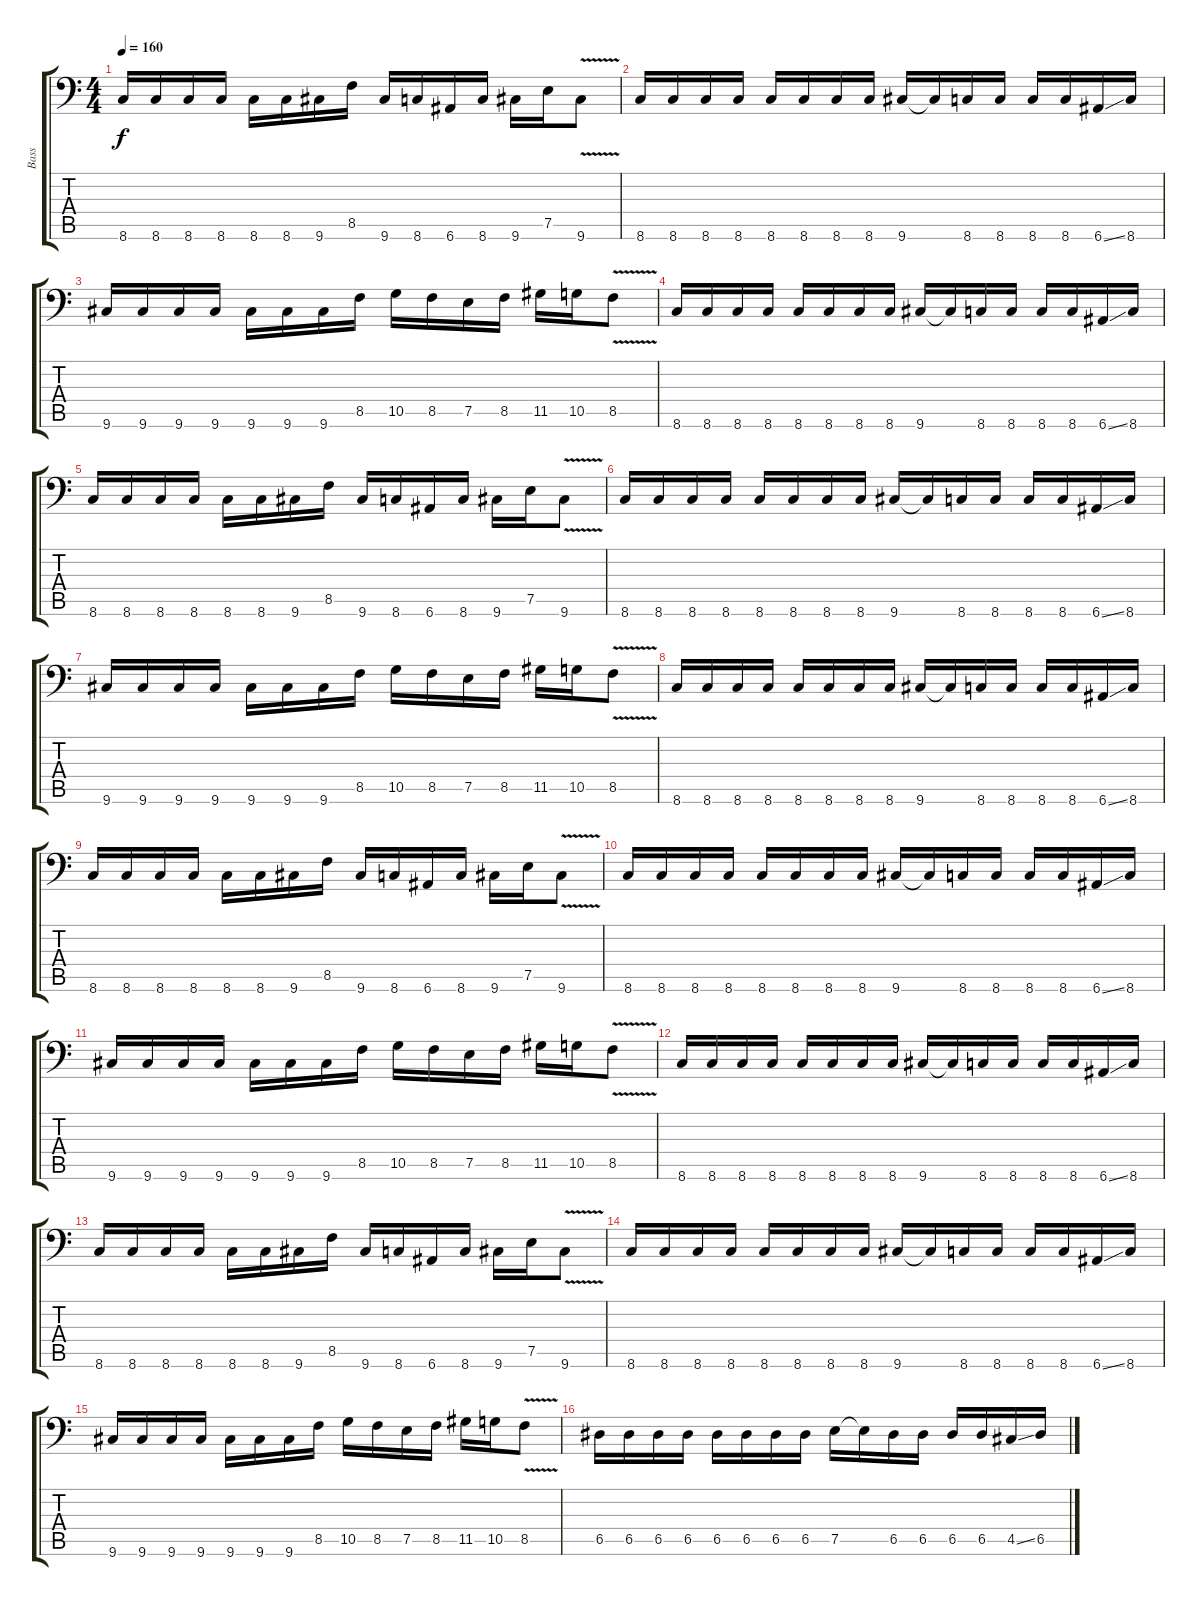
\track ("Bass" "Bass") {instrument electricbasspick}
\staff {score tabs}
\tuning (E4 B3 G2 D2 A1 E1) {hide}
\ts (4 4)
\tempo 160
\clef f4
\ks c
8.6.16{dy f} 8.6.16 8.6.16 8.6.16 8.6.16 8.6.16 9.6.16 8.5.16 9.6.16 8.6.16 6.6.16 8.6.16 9.6.16 7.5.16 9.6{v}.8 |
8.6.16 8.6.16 8.6.16 8.6.16 8.6.16 8.6.16 8.6.16 8.6.16 9.6.16 9.6{t}.16 8.6.16 8.6.16 8.6.16 8.6.16 6.6{ss}.16 8.6.16 |
9.6.16 9.6.16 9.6.16 9.6.16 9.6.16 9.6.16 9.6.16 8.5.16 10.5.16 8.5.16 7.5.16 8.5.16 11.5.16 10.5.16 8.5{v}.8 |
8.6.16 8.6.16 8.6.16 8.6.16 8.6.16 8.6.16 8.6.16 8.6.16 9.6.16 9.6{t}.16 8.6.16 8.6.16 8.6.16 8.6.16 6.6{ss}.16 8.6.16 |
8.6.16 8.6.16 8.6.16 8.6.16 8.6.16 8.6.16 9.6.16 8.5.16 9.6.16 8.6.16 6.6.16 8.6.16 9.6.16 7.5.16 9.6{v}.8 |
8.6.16 8.6.16 8.6.16 8.6.16 8.6.16 8.6.16 8.6.16 8.6.16 9.6.16 9.6{t}.16 8.6.16 8.6.16 8.6.16 8.6.16 6.6{ss}.16 8.6.16 |
9.6.16 9.6.16 9.6.16 9.6.16 9.6.16 9.6.16 9.6.16 8.5.16 10.5.16 8.5.16 7.5.16 8.5.16 11.5.16 10.5.16 8.5{v}.8 |
8.6.16 8.6.16 8.6.16 8.6.16 8.6.16 8.6.16 8.6.16 8.6.16 9.6.16 9.6{t}.16 8.6.16 8.6.16 8.6.16 8.6.16 6.6{ss}.16 8.6.16 |
8.6.16 8.6.16 8.6.16 8.6.16 8.6.16 8.6.16 9.6.16 8.5.16 9.6.16 8.6.16 6.6.16 8.6.16 9.6.16 7.5.16 9.6{v}.8 |
8.6.16 8.6.16 8.6.16 8.6.16 8.6.16 8.6.16 8.6.16 8.6.16 9.6.16 9.6{t}.16 8.6.16 8.6.16 8.6.16 8.6.16 6.6{ss}.16 8.6.16 |
9.6.16 9.6.16 9.6.16 9.6.16 9.6.16 9.6.16 9.6.16 8.5.16 10.5.16 8.5.16 7.5.16 8.5.16 11.5.16 10.5.16 8.5{v}.8 |
8.6.16 8.6.16 8.6.16 8.6.16 8.6.16 8.6.16 8.6.16 8.6.16 9.6.16 9.6{t}.16 8.6.16 8.6.16 8.6.16 8.6.16 6.6{ss}.16 8.6.16 |
8.6.16 8.6.16 8.6.16 8.6.16 8.6.16 8.6.16 9.6.16 8.5.16 9.6.16 8.6.16 6.6.16 8.6.16 9.6.16 7.5.16 9.6{v}.8 |
8.6.16 8.6.16 8.6.16 8.6.16 8.6.16 8.6.16 8.6.16 8.6.16 9.6.16 9.6{t}.16 8.6.16 8.6.16 8.6.16 8.6.16 6.6{ss}.16 8.6.16 |
9.6.16 9.6.16 9.6.16 9.6.16 9.6.16 9.6.16 9.6.16 8.5.16 10.5.16 8.5.16 7.5.16 8.5.16 11.5.16 10.5.16 8.5{v}.8 |
6.5.16 6.5.16 6.5.16 6.5.16 6.5.16 6.5.16 6.5.16 6.5.16 7.5.16 7.5{t}.16 6.5.16 6.5.16 6.5.16 6.5.16 4.5{ss}.16 6.5.16
